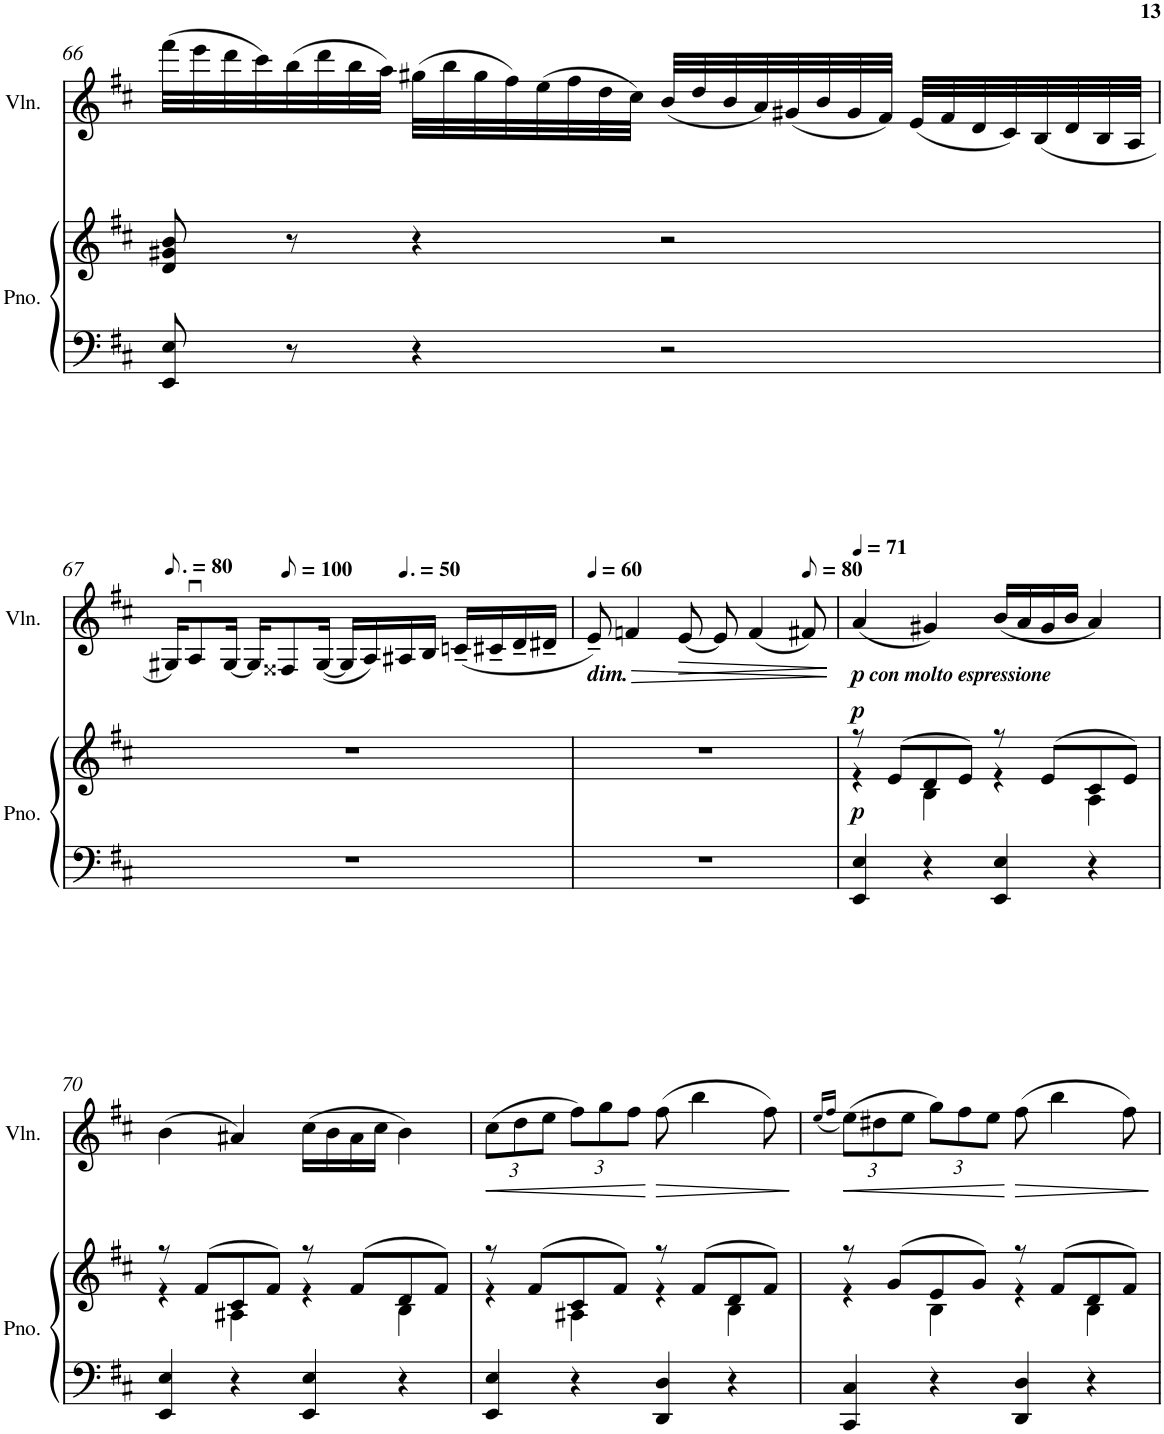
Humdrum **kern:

**kern	**kern	**dynam	**kern	**dynam
*part2	*part2	*part2	*part1	*part1
*staff3	*staff2	*staff2/3	*staff1	*staff1
*I"Piano	*	*	*I"Violin	*
*I'Pno.	*	*	*I'Vln.	*
!!LO:PB:g=z
*clefF4	*clefG2	*	*clefG2	*
*k[f#c#]	*k[f#c#]	*	*k[f#c#]	*
*M4/4	*M4/4	*	*M4/4	*
*met(c)	*met(c)	*	*met(c)	*
=66	=66	=66	=66	=66
8EE/ 8E/	8d/ 8g#X/ 8b/	.	(32fff#\LLL	.
.	.	.	32eee\	.
.	.	.	32ddd\	.
.	.	.	32ccc#\)	.
8r	8r	.	(32bb\	.
.	.	.	32ddd\	.
.	.	.	32bb\	.
.	.	.	32aa\JJJ)	.
4r	4r	.	(32gg#X\LLL	.
.	.	.	32bb\	.
.	.	.	32gg#\	.
.	.	.	32ff#\)	.
.	.	.	(32ee\	.
.	.	.	32ff#\	.
.	.	.	32dd\	.
.	.	.	32cc#\JJJ)	.
2r	2r	.	(32b/LLL	.
.	.	.	32dd/	.
.	.	.	32b/	.
.	.	.	32a/)	.
.	.	.	(32g#X/	.
.	.	.	32b/	.
.	.	.	32g#/	.
.	.	.	32f#/JJJ)	.
.	.	.	(32e/LLL	.
.	.	.	32f#/	.
.	.	.	32d/	.
.	.	.	32c#/)	.
.	.	.	(32B/	.
.	.	.	32d/	.
.	.	.	32B/	.
.	.	.	32A/JJJ	.
!!LO:LB:g=z
=67	=67	=67	=67	=67
*	*	*	*MM60	*
1r	1r	.	16G#X/KL)	.
.	.	.	8Au/	.
.	.	.	[16G#/Jk	.
.	.	.	16G#/KL]	.
*	*	*	*MM50	*
.	.	.	8F##X/	.
.	.	.	([16G#/Jk	.
.	.	.	16G#/LL]	.
.	.	.	16A/)	.
*	*	*	*MM75	*
.	.	.	16A#X/	.
.	.	.	16B/JJ	.
.	.	.	(16cn~/LL	.
.	.	.	16c#X~/	.
.	.	.	16d~/	.
.	.	.	16d#X~/JJ	.
=68	=68	=68	=68	=68
*	*	*	*MM60	*
!	!	!	!LO:TX:b:Bi:t=dim.	!
!	!	!	!	!LO:HP:b
1r	1r	.	8e~/)	>
.	.	.	4fn/	.
!	!	!	!	!LO:HP:b
.	.	.	[8e/	>
.	.	.	8e/]	.
.	.	.	(4f/	.
*	*	*	*MM40	*
.	.	.	8f#X/)	.
.	.	.	.	] ]
=69	=69	=69	=69	=69
*	*	*	*MM71	*
*	*^	*	*	*
!	!	!	!	!LO:TX:b:Bi:t=con molto espressione	!
!	!	!	!LO:DY:a	!	!
!	!	!	!LO:DY:n=1:b	!	!LO:DY:b
4EE/ 4E/	8r	4r	p p	(4a/	p
.	(8e/L	.	.	.	.
4r	8d/	4B\	.	4g#X/)	.
.	8e/J)	.	.	.	.
4EE/ 4E/	8r	4r	.	(16b/LL	.
.	.	.	.	16a/	.
.	(8e/L	.	.	16g#/	.
.	.	.	.	16b/JJ	.
4r	8c#/	4A\	.	4a/)	.
.	8e/J)	.	.	.	.
!!LO:LB:g=z
=70	=70	=70	=70	=70	=70
4EE/ 4E/	8r	4r	.	(4b\	.
.	(8f#/L	.	.	.	.
4r	8c#/	4A#X\	.	4a#X/)	.
.	8f#/J)	.	.	.	.
4EE/ 4E/	8r	4r	.	(16cc#\LL	.
.	.	.	.	16b\	.
.	(8f#/L	.	.	16a#\	.
.	.	.	.	16cc#\JJ	.
4r	8d/	4B\	.	4b\)	.
.	8f#/J)	.	.	.	.
=71	=71	=71	=71	=71	=71
*	*	*	*	*Xbrackettup	*
!	!	!	!	!	!LO:HP:b
4EE/ 4E/	8r	4r	.	(12cc#\L	<
.	.	.	.	12dd\	.
.	(8f#/L	.	.	.	.
.	.	.	.	12ee\J	.
4r	8c#/	4A#X\	.	12ff#\L)	.
.	.	.	.	12gg\	.
.	8f#/J)	.	.	.	.
.	.	.	.	12ff#\J	.
!	!	!	!	!	!LO:HP:n=1:b
4DD/ 4D/	8r	4r	.	(8ff#\	[ >
.	(8f#/L	.	.	4bb\	.
4r	8d/	4B\	.	.	.
.	8f#/J)	.	.	8ff#\)	.
*	*v	*v	*	*	*
.	.	.	.	]
=72	=72	=72	=72	=72
.	.	.	(16qee/LL	.
.	.	.	16qff#/JJ	.
*	*^	*	*	*
4CC#/ 4C#/	8r	4r	.	(12ee\L)	.
.	.	.	.	12dd#X\	.
.	(8g/L	.	.	.	.
.	.	.	.	12ee\J	.
4r	8e/	4B\	.	12gg\L)	.
.	.	.	.	12ff#\	.
.	8g/J)	.	.	.	.
.	.	.	.	12ee\J	.
!	!	!	!	!	!LO:HP:b
4DD/ 4D/	8r	4r	.	(8ff#\	>
.	(8f#/L	.	.	4bb\	.
4r	8d/	4B\	.	.	.
.	8f#/J)	.	.	8ff#\)	.
*	*v	*v	*	*	*
.	.	.	.	]
=	=	=	=	=
*-	*-	*-	*-	*-
